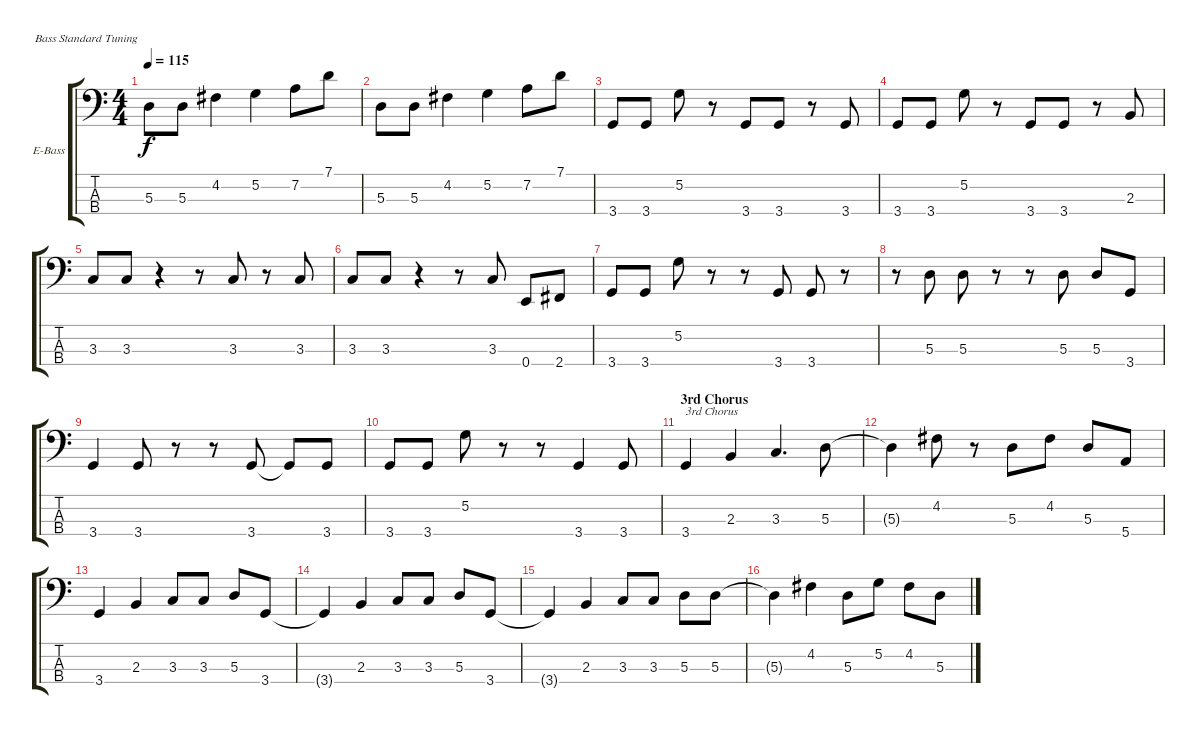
\bracketExtendMode groupsimilarinstruments
\firstSystemTrackNameOrientation horizontal
\otherSystemsTrackNameOrientation horizontal
\track ("bass" "E-Bass") {instrument electricbassfinger}
\staff {score tabs}
\tuning (G2 D2 A1 E1)
\ts (4 4)
\tempo 115
\clef f4
\ks c
5.3{t}.8{dy f} 5.3.8 4.2.4 5.2.4 7.2.8 7.1.8 |
5.3.8 5.3.8 4.2.4 5.2.4 7.2.8 7.1.8 |
3.4.8 3.4.8 5.2.8 r.8 3.4.8 3.4.8 r.8 3.4.8 |
3.4.8 3.4.8 5.2.8 r.8 3.4.8 3.4.8 r.8 2.3.8 |
3.3.8 3.3.8 r.4 r.8 3.3.8 r.8 3.3.8 |
3.3.8 3.3.8 r.4 r.8 3.3.8 0.4.8 2.4.8 |
3.4.8 3.4.8 5.2.8 r.8 r.8 3.4.8 3.4.8 r.8 |
r.8 5.3.8 5.3.8 r.8 r.8 5.3.8 5.3.8 3.4.8 |
3.4.4 3.4.8 r.8 r.8 3.4.8 3.4{t}.8 3.4.8 |
3.4.8 3.4.8 5.2.8 r.8 r.8 3.4.4 3.4.8 |
\section ("" "3rd Chorus")
3.4.4{txt "3rd Chorus"} 2.3.4 3.3.4{d} 5.3.8 |
5.3{t}.4 4.2.8 r.8 5.3.8 4.2.8 5.3.8 5.4.8 |
3.4.4 2.3.4 3.3.8 3.3.8 5.3.8 3.4.8 |
3.4{t}.4 2.3.4 3.3.8 3.3.8 5.3.8 3.4.8 |
3.4{t}.4 2.3.4 3.3.8 3.3.8 5.3.8 5.3.8 |
5.3{t}.4 4.2.4 5.3.8 5.2.8 4.2.8 5.3.8
